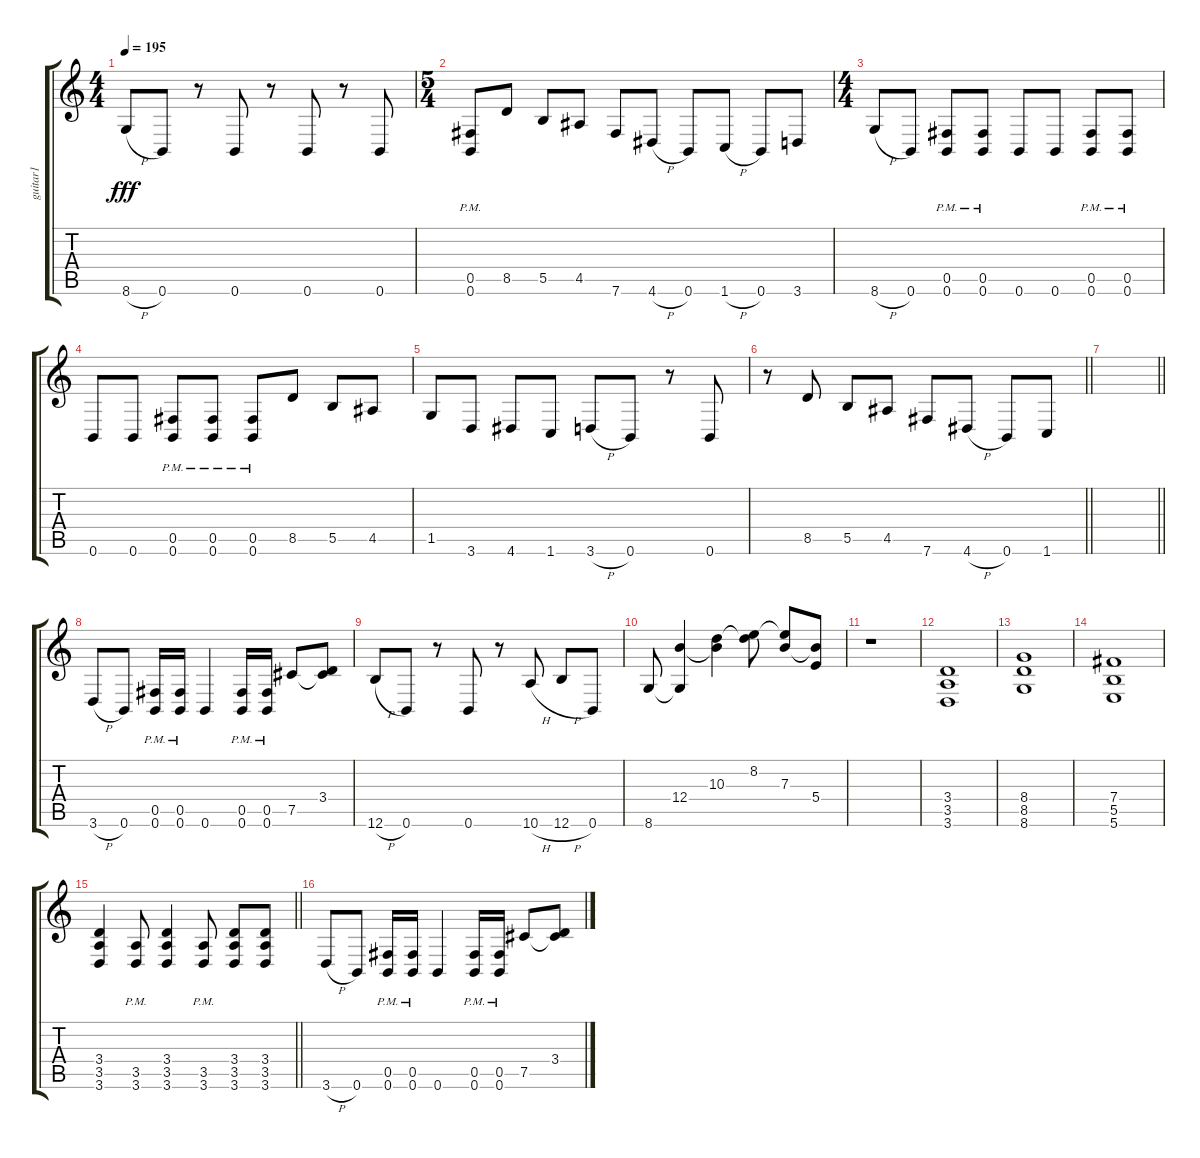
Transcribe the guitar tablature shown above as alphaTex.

\track ("guitar1" "guitar1") {instrument distortionguitar}
\staff {score tabs}
\tuning (Db4 Ab3 E3 B2 Gb2 B1) {hide}
\ts (4 4)
\tempo 195
\clef g2
\ks c
8.6{h}.8{dy fff} 0.6.8 r.8 0.6.8 r.8 0.6.8 r.8 0.6.8 |
\ts (5 4)
(0.5{pm} 0.6{pm}).8 8.5.8 5.5.8 4.5.8 7.6.8 4.6{h}.8 0.6.8 1.6{h}.8 0.6.8 3.6.8 |
\ts (4 4)
8.6{h}.8 0.6.8 (0.5{pm} 0.6{pm}).8 (0.5{pm} 0.6{pm}).8 0.6.8 0.6.8 (0.5{pm} 0.6{pm}).8 (0.5{pm} 0.6{pm}).8 |
0.6.8 0.6.8 (0.5{pm} 0.6{pm}).8 (0.5{pm} 0.6{pm}).8 (0.5{pm} 0.6{pm}).8 8.5.8 5.5.8 4.5.8 |
1.5.8 3.6.8 4.6.8 1.6.8 3.6{h}.8 0.6.8 r.8 0.6.8 |
\barLineRight lightlight
r.8 8.5.8 5.5.8 4.5.8 7.6.8 4.6{h}.8 0.6.8 1.6.8 |
\barLineRight lightlight
|
\section ("" "")
3.6{h}.8 0.6.8 (0.5{pm} 0.6{pm}).16 (0.5{pm} 0.6{pm}).16 0.6.4 (0.5{pm} 0.6{pm}).16 (0.5{pm} 0.6{pm}).16 7.5.8 (3.4 7.5{t}).8 |
12.6{h}.8 0.6.8 r.8 0.6.8 r.8 10.6{h}.8 12.6{h}.8 0.6.8 |
8.6.8 (12.4 8.6{t}).4 (10.3 12.4{t}).4 (8.2 10.3{t}).8 (8.2{t} 7.3).8 (7.3{t} 5.4).8 |
r.1 |
(3.4 3.5 3.6).1 |
(8.4 8.5 8.6).1 |
(7.4 5.5 5.6).1 |
\barLineRight lightlight
(3.4 3.5 3.6).4 (3.5{pm} 3.6{pm}).8 (3.4 3.5 3.6).4 (3.5{pm} 3.6{pm}).8 (3.4 3.5 3.6).8 (3.4 3.5 3.6).8 |
\section ("" "")
3.6{h}.8 0.6.8 (0.5{pm} 0.6{pm}).16 (0.5{pm} 0.6{pm}).16 0.6.4 (0.5{pm} 0.6{pm}).16 (0.5{pm} 0.6{pm}).16 7.5.8 (3.4 7.5{t}).8
